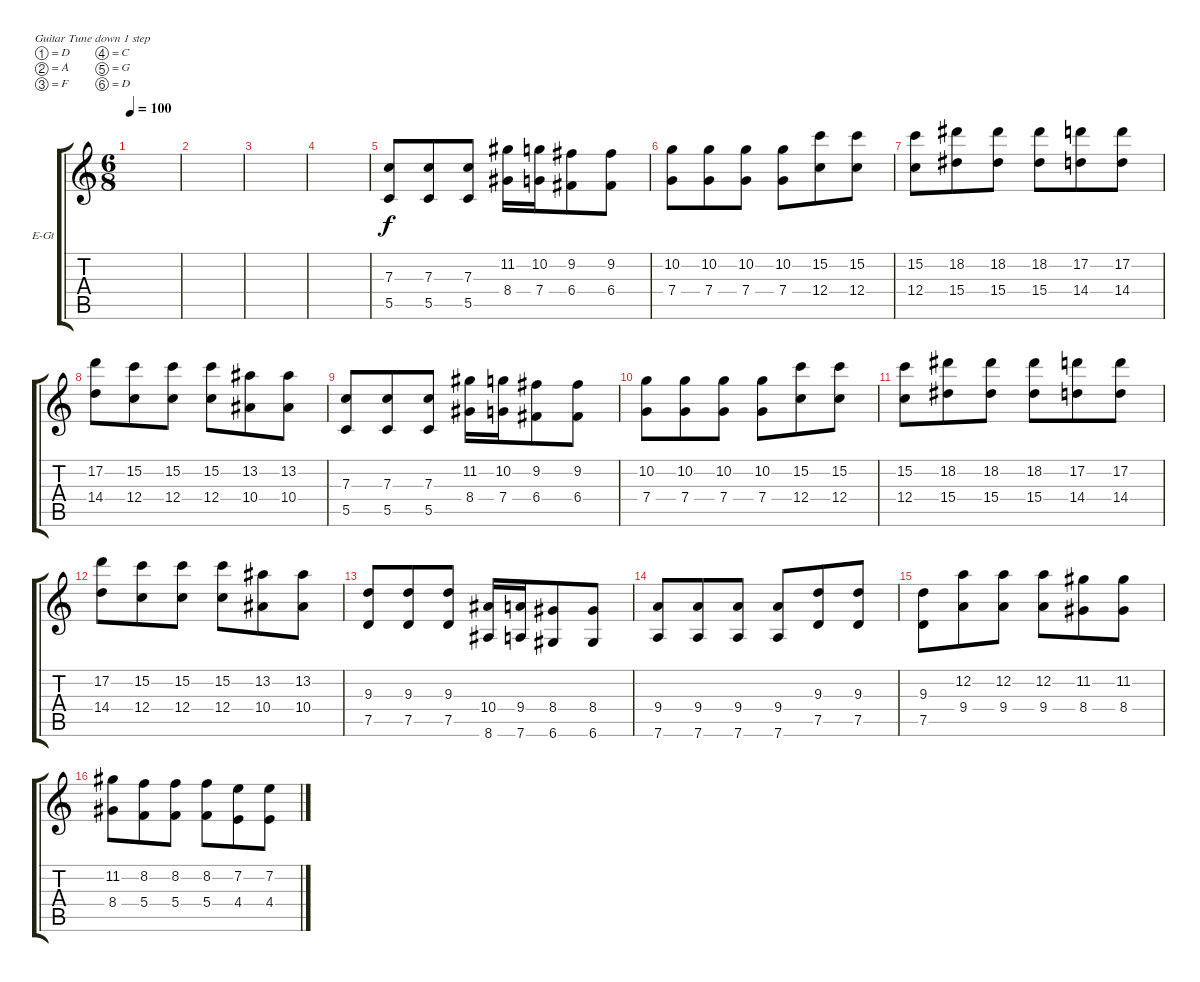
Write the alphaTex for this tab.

\defaultSystemsLayout 4
\bracketExtendMode groupsimilarinstruments
\firstSystemTrackNameOrientation horizontal
\otherSystemsTrackNameOrientation horizontal
\track ("Guitar Right" "E-Gt") {instrument overdrivenguitar}
\staff {score tabs}
\tuning (D4 A3 F3 C3 G2 D2)
\ts (6 8)
\tempo 100
\clef g2
\ks c
|
|
|
|
(5.5 7.3).8 (5.5 7.3).8 (5.5 7.3).8 (8.4 11.2).16 (7.4 10.2).16 (6.4 9.2).8 (6.4 9.2).8 |
(7.4 10.2).8 (7.4 10.2).8 (7.4 10.2).8 (7.4 10.2).8 (12.4 15.2).8 (12.4 15.2).8 |
(12.4 15.2).8 (15.4 18.2).8 (15.4 18.2).8 (15.4 18.2).8 (14.4 17.2).8 (14.4 17.2).8 |
(14.4 17.2).8 (12.4 15.2).8 (12.4 15.2).8 (12.4 15.2).8 (10.4 13.2).8 (10.4 13.2).8 |
(5.5 7.3).8 (5.5 7.3).8 (5.5 7.3).8 (8.4 11.2).16 (7.4 10.2).16 (6.4 9.2).8 (6.4 9.2).8 |
(7.4 10.2).8 (7.4 10.2).8 (7.4 10.2).8 (7.4 10.2).8 (12.4 15.2).8 (12.4 15.2).8 |
(12.4 15.2).8 (15.4 18.2).8 (15.4 18.2).8 (15.4 18.2).8 (14.4 17.2).8 (14.4 17.2).8 |
(14.4 17.2).8 (12.4 15.2).8 (12.4 15.2).8 (12.4 15.2).8 (10.4 13.2).8 (10.4 13.2).8 |
(7.5 9.3).8 (7.5 9.3).8 (7.5 9.3).8 (8.6 10.4).16 (7.6 9.4).16 (6.6 8.4).8 (6.6 8.4).8 |
(7.6 9.4).8 (7.6 9.4).8 (7.6 9.4).8 (7.6 9.4).8 (7.5 9.3).8 (7.5 9.3).8 |
(7.5 9.3).8 (9.4 12.2).8 (9.4 12.2).8 (9.4 12.2).8 (8.4 11.2).8 (8.4 11.2).8 |
(8.4 11.2).8 (5.4 8.2).8 (5.4 8.2).8 (5.4 8.2).8 (4.4 7.2).8 (4.4 7.2).8
